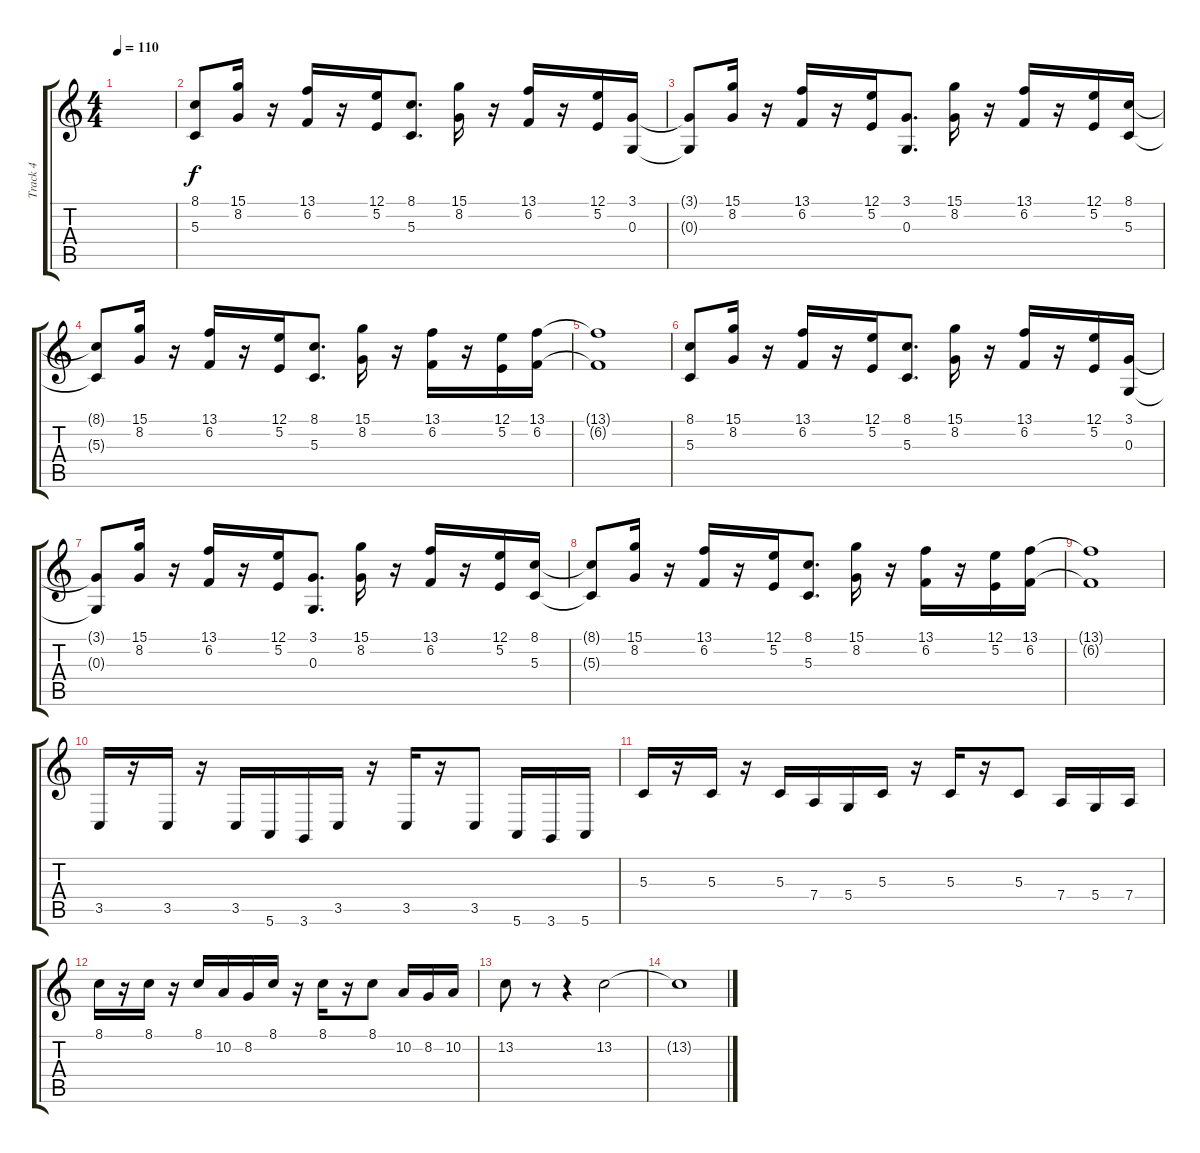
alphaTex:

\track ("Track 4" "Track 4") {instrument brasssection}
\staff {score tabs}
\tuning (E4 B3 G3 D3 A2 E2) {hide}
\ts (4 4)
\tempo 110
\clef g2
\ks c
|
(8.1 5.3).8 (15.1 8.2).16 r.16 (13.1 6.2).16 r.16 (12.1 5.2).16 (8.1 5.3).8{d} (15.1 8.2).16 r.16 (13.1 6.2).16 r.16 (12.1 5.2).16 (3.1 0.3).16 |
(3.1{t} 0.3{t}).8 (15.1 8.2).16 r.16 (13.1 6.2).16 r.16 (12.1 5.2).16 (3.1 0.3).8{d} (15.1 8.2).16 r.16 (13.1 6.2).16 r.16 (12.1 5.2).16 (8.1 5.3).16 |
(8.1{t} 5.3{t}).8 (15.1 8.2).16 r.16 (13.1 6.2).16 r.16 (12.1 5.2).16 (8.1 5.3).8{d} (15.1 8.2).16 r.16 (13.1 6.2).16 r.16 (12.1 5.2).16 (13.1 6.2).16 |
(13.1{t} 6.2{t}).1 |
(8.1 5.3).8 (15.1 8.2).16 r.16 (13.1 6.2).16 r.16 (12.1 5.2).16 (8.1 5.3).8{d} (15.1 8.2).16 r.16 (13.1 6.2).16 r.16 (12.1 5.2).16 (3.1 0.3).16 |
(3.1{t} 0.3{t}).8 (15.1 8.2).16 r.16 (13.1 6.2).16 r.16 (12.1 5.2).16 (3.1 0.3).8{d} (15.1 8.2).16 r.16 (13.1 6.2).16 r.16 (12.1 5.2).16 (8.1 5.3).16 |
(8.1{t} 5.3{t}).8 (15.1 8.2).16 r.16 (13.1 6.2).16 r.16 (12.1 5.2).16 (8.1 5.3).8{d} (15.1 8.2).16 r.16 (13.1 6.2).16 r.16 (12.1 5.2).16 (13.1 6.2).16 |
(13.1{t} 6.2{t}).1 |
3.5.16 r.16 3.5.16 r.16 3.5.16 5.6.16 3.6.16 3.5.16 r.16 3.5.16 r.16 3.5.8 5.6.16 3.6.16 5.6.16 |
5.3.16 r.16 5.3.16 r.16 5.3.16 7.4.16 5.4.16 5.3.16 r.16 5.3.16 r.16 5.3.8 7.4.16 5.4.16 7.4.16 |
8.1.16 r.16 8.1.16 r.16 8.1.16 10.2.16 8.2.16 8.1.16 r.16 8.1.16 r.16 8.1.8 10.2.16 8.2.16 10.2.16 |
13.2.8 r.8 r.4 13.2.2 |
13.2{t}.1
